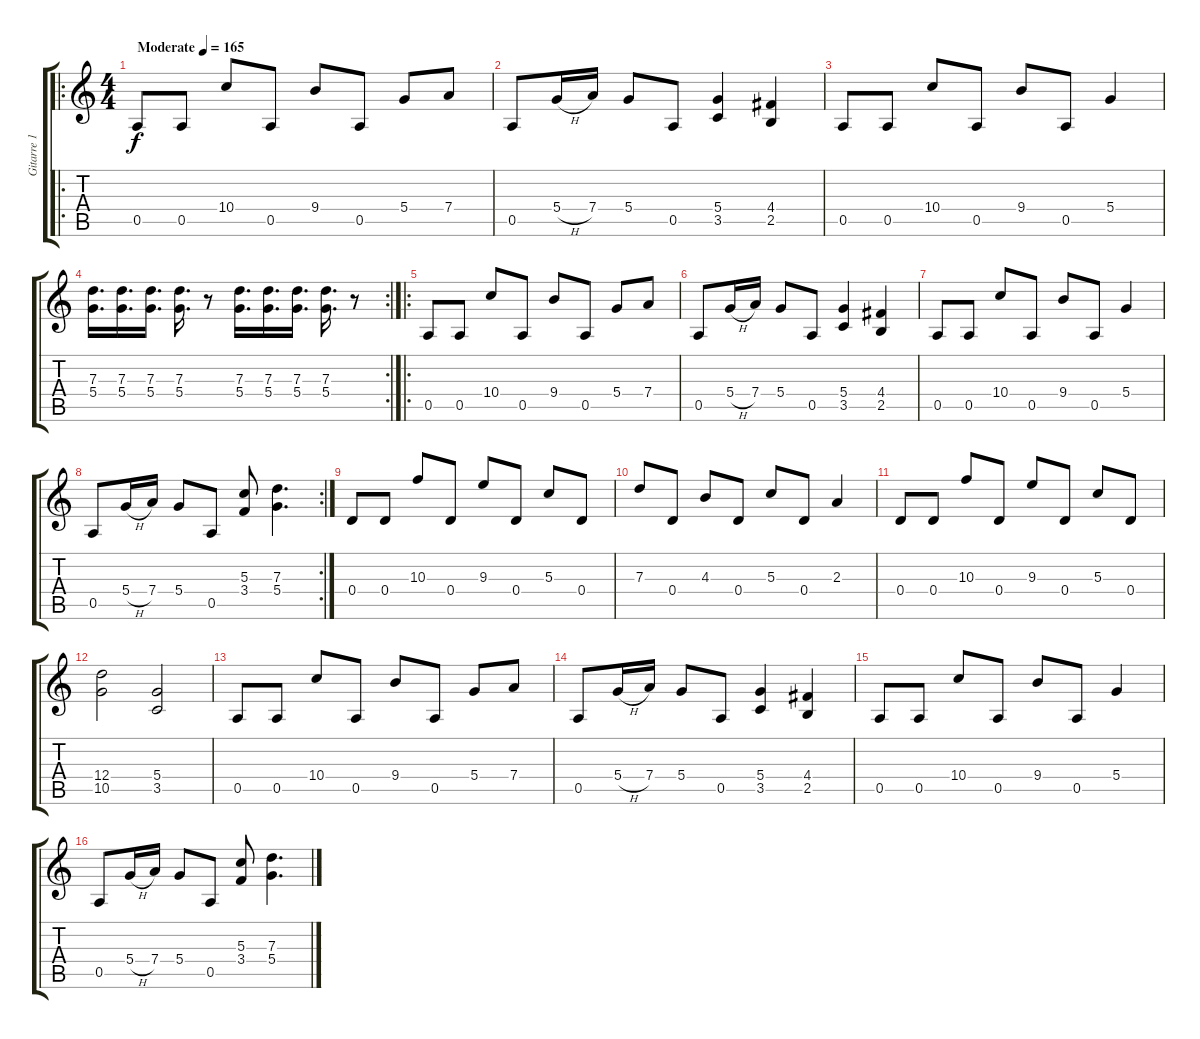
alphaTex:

\track ("Gitarre 1" "Gitarre 1") {instrument distortionguitar}
\staff {score tabs}
\tuning (E4 B3 G3 D3 A2 E2) {hide}
\ro
\ts (4 4)
\tempo (165 "Moderate")
\clef g2
\ks c
0.5.8{dy f instrument distortionguitar} 0.5.8 10.4.8 0.5.8 9.4.8 0.5.8 5.4.8 7.4.8 |
0.5.8 5.4{h}.16 7.4.16 5.4.8 0.5.8 (5.4 3.5).4 (4.4 2.5).4 |
0.5.8 0.5.8 10.4.8 0.5.8 9.4.8 0.5.8 5.4.4 |
\rc 2
(7.3 5.4).16{d} (7.3 5.4).16{d} (7.3 5.4).16{d} (7.3 5.4).16{d} r.8 (7.3 5.4).16{d} (7.3 5.4).16{d} (7.3 5.4).16{d} (7.3 5.4).16{d} r.8 |
\ro
0.5.8 0.5.8 10.4.8 0.5.8 9.4.8 0.5.8 5.4.8 7.4.8 |
0.5.8 5.4{h}.16 7.4.16 5.4.8 0.5.8 (5.4 3.5).4 (4.4 2.5).4 |
0.5.8 0.5.8 10.4.8 0.5.8 9.4.8 0.5.8 5.4.4 |
\rc 2
0.5.8 5.4{h}.16 7.4.16 5.4.8 0.5.8 (5.3 3.4).8 (7.3 5.4).4{d} |
0.4.8 0.4.8 10.3.8 0.4.8 9.3.8 0.4.8 5.3.8 0.4.8 |
7.3.8 0.4.8 4.3.8 0.4.8 5.3.8 0.4.8 2.3.4 |
0.4.8 0.4.8 10.3.8 0.4.8 9.3.8 0.4.8 5.3.8 0.4.8 |
(12.4 10.5).2 (5.4 3.5).2 |
0.5.8 0.5.8 10.4.8 0.5.8 9.4.8 0.5.8 5.4.8 7.4.8 |
0.5.8 5.4{h}.16 7.4.16 5.4.8 0.5.8 (5.4 3.5).4 (4.4 2.5).4 |
0.5.8 0.5.8 10.4.8 0.5.8 9.4.8 0.5.8 5.4.4 |
0.5.8 5.4{h}.16 7.4.16 5.4.8 0.5.8 (5.3 3.4).8 (7.3 5.4).4{d}
